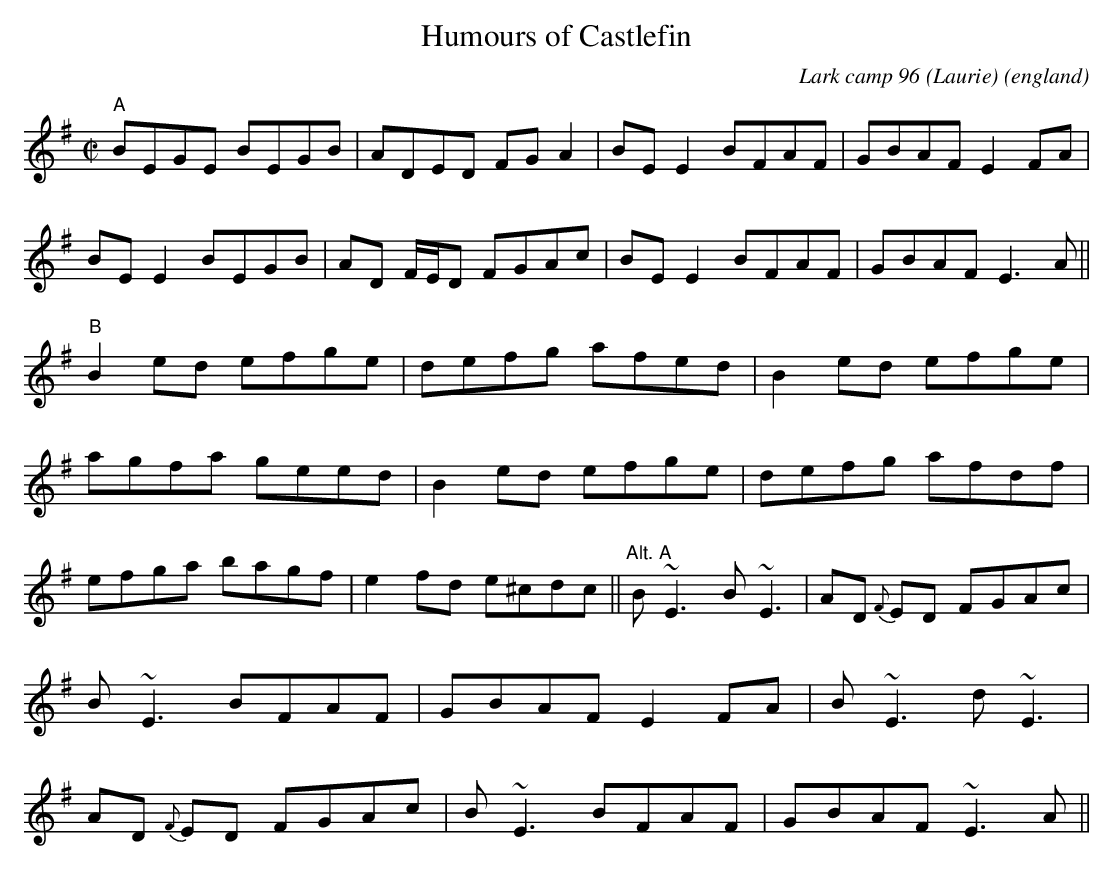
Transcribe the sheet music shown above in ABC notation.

X:1
T:Humours of Castlefin
O:england
C:Lark camp 96 (Laurie)
M:C|
K:Em
"A"BEGE BEGB|ADED FGA2|BEE2 BFAF|GBAF E2FA|\
BEE2 BEGB|AD F/2E/2D FGAc|BEE2 BFAF|GBAF E3A||\
"B"B2ed efge|defg afed|B2ed efge|agfa geed|\
B2ed efge|defg afdf|efga bagf|e2fd e^cdc||\
"Alt. A"B~E3 B~E3|AD {F}ED FGAc|B~E3 BFAF|GBAF E2FA|\
B~E3 d~E3|AD {F}ED FGAc|B~E3 BFAF|GBAF ~E3A||
